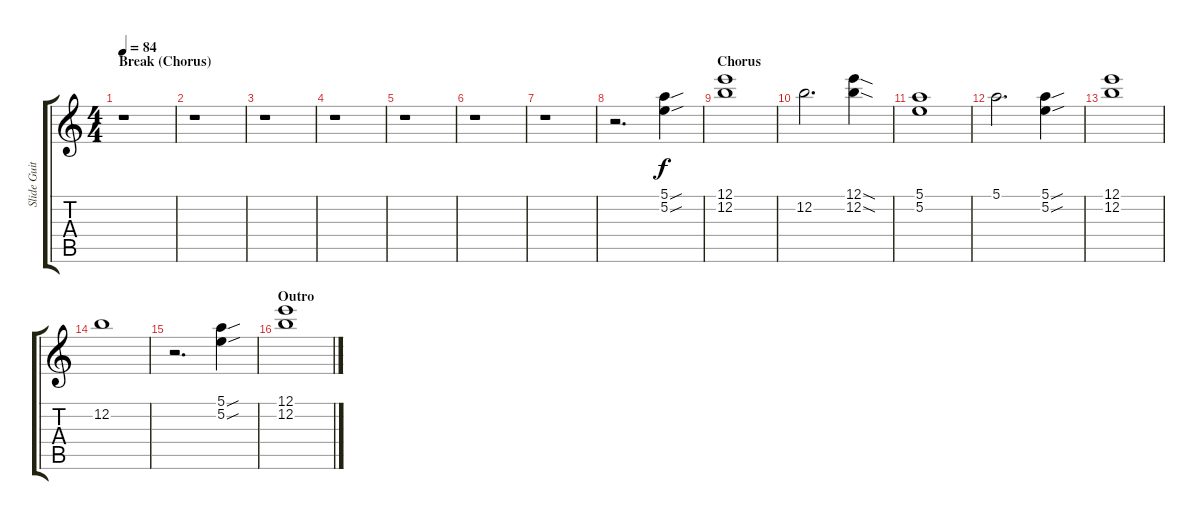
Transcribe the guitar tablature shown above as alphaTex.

\track ("Slide Guitar" "Slide Guit") {instrument electricguitarjazz}
\staff {score tabs}
\tuning (E4 B3 G3 D3 A2 E2) {hide}
\ts (4 4)
\section ("" "Break (Chorus)")
\tempo 84
\clef g2
\ks c
r.1{dy f} |
r.1 |
r.1 |
r.1 |
r.1 |
r.1 |
r.1 |
r.2{d} (5.1{sou} 5.2{sou}).4 |
\section ("" "Chorus")
(12.1 12.2).1 |
12.2.2{d} (12.1{sod} 12.2{sod}).4 |
(5.1 5.2).1 |
5.1.2{d} (5.1{sou} 5.2{sou}).4 |
(12.1 12.2).1 |
12.2.1 |
r.2{d} (5.1{sou} 5.2{sou}).4 |
\section ("" "Outro")
(12.1 12.2).1
